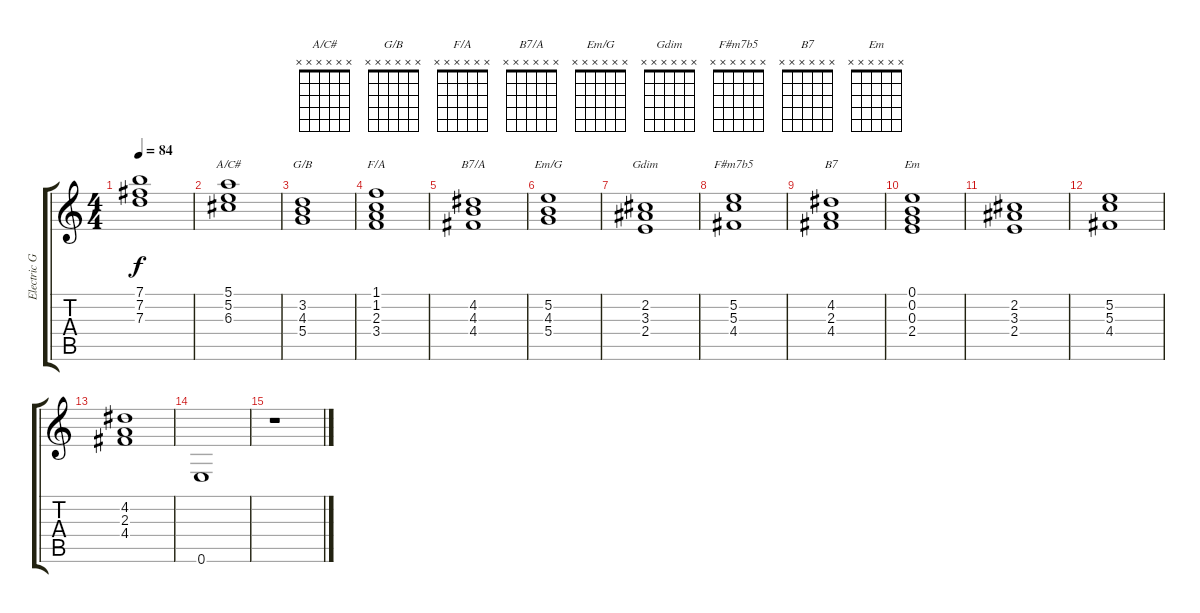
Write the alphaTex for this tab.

\track ("Electric Guitar" "Electric G") {instrument electricguitarjazz}
\staff {score tabs}
\tuning (E4 B3 G3 D3 A2 E2) {hide}
\chord ("A/C#" x x x x x x) {firstfret 0}
\chord ("G/B" x x x x x x) {firstfret 0}
\chord ("F/A" x x x x x x) {firstfret 0}
\chord ("B7/A" x x x x x x) {firstfret 0}
\chord ("Em/G" x x x x x x) {firstfret 0}
\chord ("Gdim" x x x x x x) {firstfret 0}
\chord ("F#m7b5" x x x x x x) {firstfret 0}
\chord ("B7" x x x x x x) {firstfret 0}
\chord ("Em" x x x x x x) {firstfret 0}
\ts (4 4)
\tempo 84
\clef g2
\ks c
(7.1 7.2 7.3).1{dy f} |
(5.1 5.2 6.3).1{ch "A/C#"} |
(3.2 4.3 5.4).1{ch "G/B"} |
(1.1 1.2 2.3 3.4).1{ch "F/A"} |
(4.2 4.3 4.4).1{ch "B7/A"} |
(5.2 4.3 5.4).1{ch "Em/G"} |
(2.2 3.3 2.4).1{ch "Gdim"} |
(5.2 5.3 4.4).1{ch "F#m7b5"} |
(4.2 2.3 4.4).1{ch "B7"} |
(0.1 0.2 0.3 2.4).1{ch "Em"} |
(2.2 3.3 2.4).1 |
(5.2 5.3 4.4).1 |
(4.2 2.3 4.4).1 |
0.6.1 |
r.1
